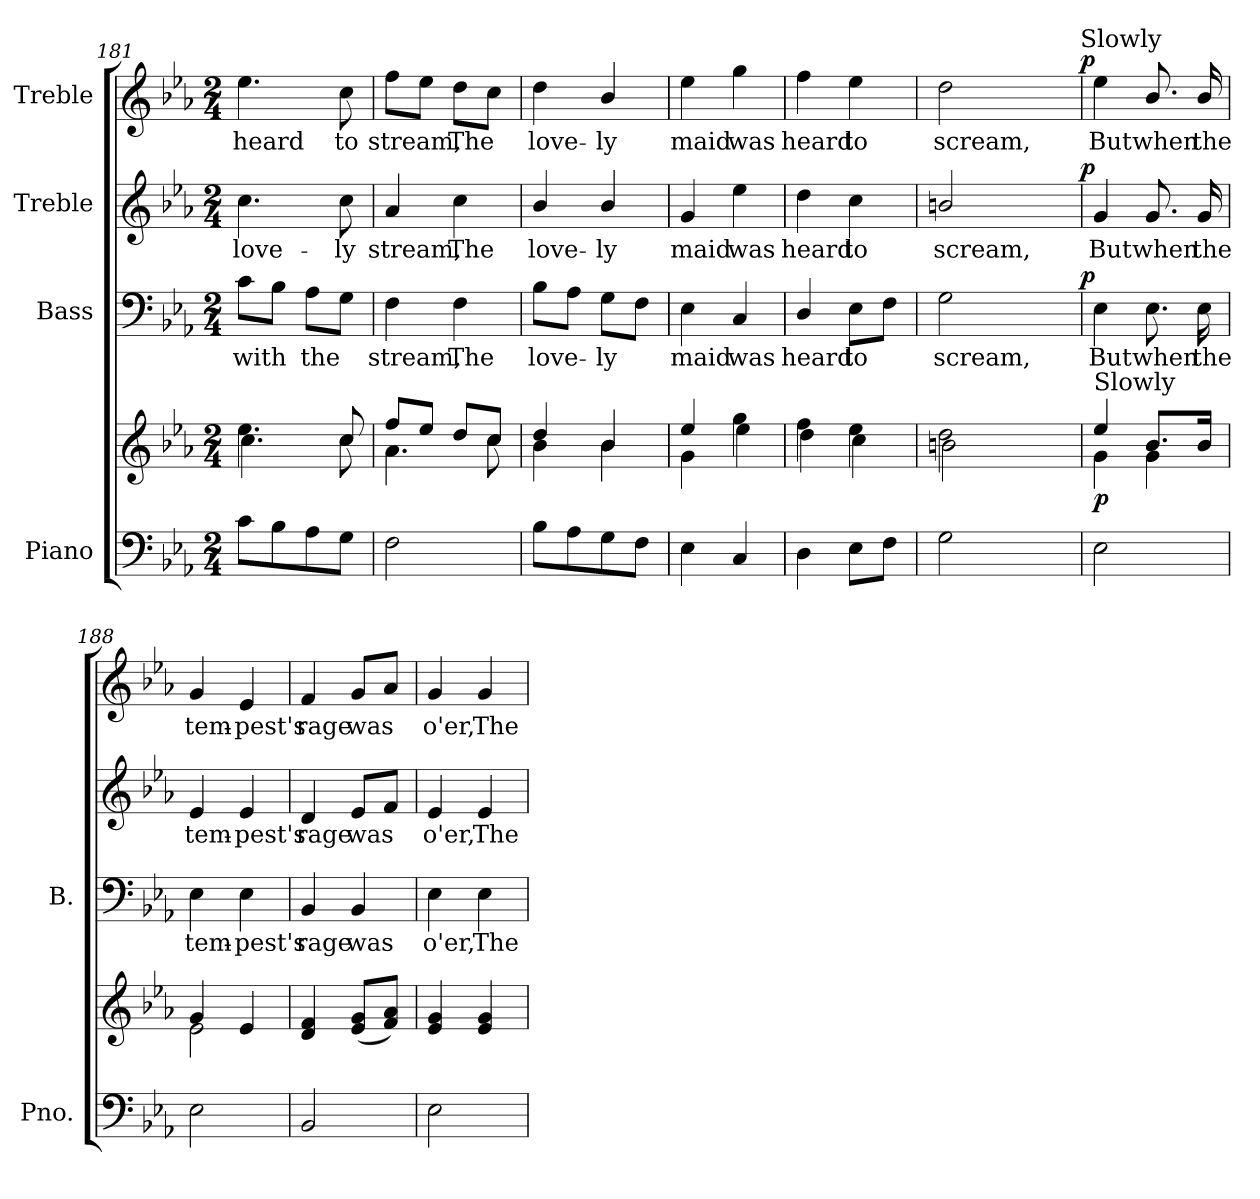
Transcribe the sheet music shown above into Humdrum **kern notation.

**kern	**kern	**dynam	**kern	**text	**dynam	**kern	**text	**dynam	**kern	**text	**dynam
*part4	*part4	*part4	*part3	*part3	*part3	*part2	*part2	*part2	*part1	*part1	*part1
*staff5	*staff4	*staff4/5	*staff3	*staff3	*staff3	*staff2	*staff2	*staff2	*staff1	*staff1	*staff1
*I"Piano	*	*	*I"Bass	*	*	*I"Treble	*	*	*I"Treble	*	*
*I'Pno.	*	*	*I'B.	*	*	*	*	*	*	*	*
*clefF4	*clefG2	*	*clefF4	*	*	*clefG2	*	*	*clefG2	*	*
*k[b-e-a-]	*k[b-e-a-]	*	*k[b-e-a-]	*	*	*k[b-e-a-]	*	*	*k[b-e-a-]	*	*
*E-:	*E-:	*	*E-:	*	*	*E-:	*	*	*E-:	*	*
*M2/4	*M2/4	*	*M2/4	*	*	*M2/4	*	*	*M2/4	*	*
=181	=181	=181	=181	=181	=181	=181	=181	=181	=181	=181	=181
*	*^	*	*	*	*	*	*	*	*	*	*
!	!	!	!	!	!LO:LY:b:color=#000000	!	!	!	!	!	!	!
!	!	!	!	!	!	!	!	!LO:LY:b:color=#000000	!	!	!	!
!	!	!	!	!	!	!	!	!	!	!	!LO:LY:b:color=#000000	!
8ci\L	4.ee-i\	4.cci\	.	8ci\L	with	.	4.cci\	love-	.	4.ee-i\	heard	.
8B-i\	.	.	.	8B-i\J	.	.	.	.	.	.	.	.
!	!	!	!	!	!LO:LY:b:color=#000000	!	!	!	!	!	!	!
8A-i\	.	.	.	8A-i\L	the	.	.	.	.	.	.	.
!	!	!	!	!	!	!	!	!LO:LY:b:color=#000000	!	!	!	!
!	!	!	!	!	!	!	!	!	!	!	!LO:LY:b:color=#000000	!
8Gi\J	8cci/	8cci\	.	8Gi\J	.	.	8cci\	-ly	.	8cci\	to	.
=182	=182	=182	=182	=182	=182	=182	=182	=182	=182	=182	=182	=182
!	!	!	!	!	!LO:LY:b:color=#000000	!	!	!	!	!	!	!
!	!	!	!	!	!	!	!	!LO:LY:b:color=#000000	!	!	!	!
!	!	!	!	!	!	!	!	!	!	!	!LO:LY:b:color=#000000	!
2Fi\	8ffi/L	4.a-i\	.	4Fi\	stream,	.	4a-i/	stream,	.	8ffi\L	stream,	.
.	8ee-i/J	.	.	.	.	.	.	.	.	8ee-i\J	.	.
!	!	!	!	!	!LO:LY:b:color=#000000	!	!	!	!	!	!	!
!	!	!	!	!	!	!	!	!LO:LY:b:color=#000000	!	!	!	!
!	!	!	!	!	!	!	!	!	!	!	!LO:LY:b:color=#000000	!
.	8ddi/L	.	.	4Fi\	The	.	4cci\	The	.	8ddi\L	The	.
.	8cci/J	8cci\	.	.	.	.	.	.	.	8cci\J	.	.
=183	=183	=183	=183	=183	=183	=183	=183	=183	=183	=183	=183	=183
!	!	!	!	!	!LO:LY:b:color=#000000	!	!	!	!	!	!	!
!	!	!	!	!	!	!	!	!LO:LY:b:color=#000000	!	!	!	!
!	!	!	!	!	!	!	!	!	!	!	!LO:LY:b:color=#000000	!
8B-i\L	4ddi/	4b-i\	.	8B-i\L	love-	.	4b-i/	love-	.	4ddi\	love-	.
8A-i\	.	.	.	8A-i\J	.	.	.	.	.	.	.	.
!	!	!	!	!	!LO:LY:b:color=#000000	!	!	!	!	!	!	!
!	!	!	!	!	!	!	!	!LO:LY:b:color=#000000	!	!	!	!
!	!	!	!	!	!	!	!	!	!	!	!LO:LY:b:color=#000000	!
8Gi\	4b-i/	4b-i\	.	8Gi\L	-ly	.	4b-i/	-ly	.	4b-i/	-ly	.
8Fi\J	.	.	.	8Fi\J	.	.	.	.	.	.	.	.
=184	=184	=184	=184	=184	=184	=184	=184	=184	=184	=184	=184	=184
!	!	!	!	!	!LO:LY:b:color=#000000	!	!	!	!	!	!	!
!	!	!	!	!	!	!	!	!LO:LY:b:color=#000000	!	!	!	!
!	!	!	!	!	!	!	!	!	!	!	!LO:LY:b:color=#000000	!
4E-i\	4ee-i/	4gi\	.	4E-i\	maid	.	4gi/	maid	.	4ee-i\	maid	.
!	!	!	!	!	!LO:LY:b:color=#000000	!	!	!	!	!	!	!
!	!	!	!	!	!	!	!	!LO:LY:b:color=#000000	!	!	!	!
!	!	!	!	!	!	!	!	!	!	!	!LO:LY:b:color=#000000	!
4Ci/	4ggi\	4ee-i\	.	4Ci/	was	.	4ee-i\	was	.	4ggi\	was	.
!!LO:LB:g=z
=185	=185	=185	=185	=185	=185	=185	=185	=185	=185	=185	=185	=185
!	!	!	!	!	!LO:LY:b:color=#000000	!	!	!	!	!	!	!
!	!	!	!	!	!	!	!	!LO:LY:b:color=#000000	!	!	!	!
!	!	!	!	!	!	!	!	!	!	!	!LO:LY:b:color=#000000	!
4Di\	4ffi\	4ddi\	.	4Di/	heard	.	4ddi\	heard	.	4ffi\	heard	.
!	!	!	!	!	!LO:LY:b:color=#000000	!	!	!	!	!	!	!
!	!	!	!	!	!	!	!	!LO:LY:b:color=#000000	!	!	!	!
!	!	!	!	!	!	!	!	!	!	!	!LO:LY:b:color=#000000	!
8E-i\L	4ee-i\	4cci\	.	8E-i\L	to	.	4cci\	to	.	4ee-i\	to	.
8Fi\J	.	.	.	8Fi\J	.	.	.	.	.	.	.	.
=186	=186	=186	=186	=186	=186	=186	=186	=186	=186	=186	=186	=186
!	!	!	!	!	!LO:LY:b:color=#000000	!	!	!	!	!	!	!
!	!	!	!	!	!	!	!	!LO:LY:b:color=#000000	!	!	!	!
!	!	!	!	!	!	!	!	!	!	!	!LO:LY:b:color=#000000	!
*	*	*	*	*^	*	*	*^	*	*	*^	*	*
2Gi\	2ddi\	2bni\	.	2Gi\	4ryy	scream,	.	2bni/	4ryy	scream,	.	2ddi\	4ryy	scream,	.
.	.	.	.	.	8ryy	.	.	.	8ryy	.	.	.	8ryy	.	.
.	.	.	.	.	16ryy	.	.	.	16ryy	.	.	.	16ryy	.	.
.	.	.	.	.	32ryy	.	.	.	32ryy	.	.	.	32ryy	.	.
.	.	.	.	.	64ryy	.	.	.	64ryy	.	.	.	64ryy	.	.
.	.	.	.	.	128...ryy	.	.	.	128...ryy	.	.	.	128...ryy	.	.
!	!	!	!	!	!	!	!	!	!	!	!	!	!LO:TX:a:t=Slowly	!	!
.	.	.	.	.	1024ryy	.	p	.	1024ryy	.	p	.	1024ryy	.	p
*	*	*	*	*v	*v	*	*	*	*	*	*	*v	*v	*	*
*	*	*	*	*	*	*	*v	*v	*	*	*	*	*
=187	=187	=187	=187	=187	=187	=187	=187	=187	=187	=187	=187	=187
*	*	*	*	*^	*	*	*^	*	*	*^	*	*
!	!	!	!	!	!	!LO:LY:b:color=#000000	!	!	!	!	!	!	!	!	!
*	*	*	*	*v	*v	*	*	*	*	*	*	*v	*v	*	*
*	*	*	*	*	*	*	*v	*v	*	*	*	*	*
*	*	*	*	*^	*	*	*^	*	*	*^	*	*
!	!	!	!	!	!	!	!	!	!	!LO:LY:b:color=#000000	!	!	!	!	!
*	*	*	*	*v	*v	*	*	*	*	*	*	*v	*v	*	*
*	*	*	*	*	*	*	*v	*v	*	*	*	*	*
*	*MM40	*	*	*	*	*	*	*	*	*MM40	*	*
*	*	*	*	*^	*	*	*^	*	*	*^	*	*
!	!LO:TX:a:t=Slowly	!	!	!	!	!	!	!	!	!	!	!	!	!	!
!	!	!	!	!	!	!	!	!	!	!	!	!	!	!LO:LY:b:color=#000000	!
*	*	*	*	*v	*v	*	*	*	*	*	*	*v	*v	*	*
*	*	*	*	*	*	*	*v	*v	*	*	*	*	*
2E-i\	4ee-i/	4gi\	p	4E-i\	But	.	4gi/	But	.	4ee-i\	But	.
!	!	!	!	!	!LO:LY:b:color=#000000	!	!	!	!	!	!	!
!	!	!	!	!	!	!	!	!LO:LY:b:color=#000000	!	!	!	!
!	!	!	!	!	!	!	!	!	!	!	!LO:LY:b:color=#000000	!
.	8.b-i/L	4gi\	.	8.E-i\	when	.	8.gi/	when	.	8.b-i/	when	.
!	!	!	!	!	!LO:LY:b:color=#000000	!	!	!	!	!	!	!
!	!	!	!	!	!	!	!	!LO:LY:b:color=#000000	!	!	!	!
!	!	!	!	!	!	!	!	!	!	!	!LO:LY:b:color=#000000	!
.	16b-i/Jk	.	.	16E-i\	the	.	16gi/	the	.	16b-i/	the	.
=188	=188	=188	=188	=188	=188	=188	=188	=188	=188	=188	=188	=188
!	!	!	!	!	!LO:LY:b:color=#000000	!	!	!	!	!	!	!
!	!	!	!	!	!	!	!	!LO:LY:b:color=#000000	!	!	!	!
!	!	!	!	!	!	!	!	!	!	!	!LO:LY:b:color=#000000	!
2E-i\	4gi/	2e-i\	.	4E-i\	tem-	.	4e-i/	tem-	.	4gi/	tem-	.
!	!	!	!	!	!LO:LY:b:color=#000000	!	!	!	!	!	!	!
!	!	!	!	!	!	!	!	!LO:LY:b:color=#000000	!	!	!	!
!	!	!	!	!	!	!	!	!	!	!	!LO:LY:b:color=#000000	!
.	4e-i/	.	.	4E-i\	-pest's	.	4e-i/	-pest's	.	4e-i/	-pest's	.
*	*v	*v	*	*	*	*	*	*	*	*	*	*
=189	=189	=189	=189	=189	=189	=189	=189	=189	=189	=189	=189
!	!	!	!	!LO:LY:b:color=#000000	!	!	!	!	!	!	!
!	!	!	!	!	!	!	!LO:LY:b:color=#000000	!	!	!	!
!	!	!	!	!	!	!	!	!	!	!LO:LY:b:color=#000000	!
2BB-i/	4di/ 4fi	.	4BB-i/	rage	.	4di/	rage	.	4fi/	rage	.
!	!	!	!	!LO:LY:b:color=#000000	!	!	!	!	!	!	!
!	!	!	!	!	!	!	!LO:LY:b:color=#000000	!	!	!	!
!	!	!	!	!	!	!	!	!	!	!LO:LY:b:color=#000000	!
.	(8e-i/ 8giL	.	4BB-i/	was	.	8e-i/L	was	.	8gi/L	was	.
.	8fi/ 8a-iJ)	.	.	.	.	8fi/J	.	.	8a-i/J	.	.
=190	=190	=190	=190	=190	=190	=190	=190	=190	=190	=190	=190
!	!	!	!	!LO:LY:b:color=#000000	!	!	!	!	!	!	!
!	!	!	!	!	!	!	!LO:LY:b:color=#000000	!	!	!	!
!	!	!	!	!	!	!	!	!	!	!LO:LY:b:color=#000000	!
2E-i\	4e-i/ 4gi	.	4E-i\	o'er,	.	4e-i/	o'er,	.	4gi/	o'er,	.
!	!	!	!	!LO:LY:b:color=#000000	!	!	!	!	!	!	!
!	!	!	!	!	!	!	!LO:LY:b:color=#000000	!	!	!	!
!	!	!	!	!	!	!	!	!	!	!LO:LY:b:color=#000000	!
.	4e-i/ 4gi	.	4E-i\	The	.	4e-i/	The	.	4gi/	The	.
=	=	=	=	=	=	=	=	=	=	=	=
*-	*-	*-	*-	*-	*-	*-	*-	*-	*-	*-	*-
